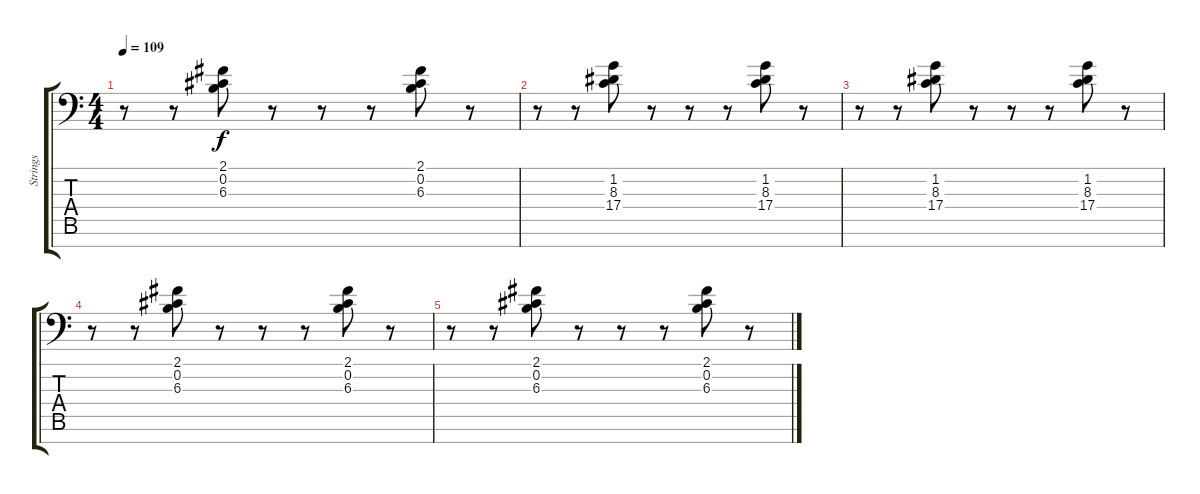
\track ("Strings" "Strings") {instrument stringensemble1}
\staff {score tabs}
\tuning (E4 B3 G3 D3 A2 E2 A1) {hide}
\ts (4 4)
\tempo 109
\clef f4
\ks c
r.8{dy f} r.8 (2.1 0.2 6.3).8 r.8 r.8 r.8 (2.1 0.2 6.3).8 r.8 |
r.8 r.8 (1.2 8.3 17.4).8 r.8 r.8 r.8 (1.2 8.3 17.4).8 r.8 |
r.8 r.8 (1.2 8.3 17.4).8 r.8 r.8 r.8 (1.2 8.3 17.4).8 r.8 |
r.8 r.8 (2.1 0.2 6.3).8 r.8 r.8 r.8 (2.1 0.2 6.3).8 r.8 |
r.8 r.8 (2.1 0.2 6.3).8 r.8 r.8 r.8 (2.1 0.2 6.3).8 r.8
